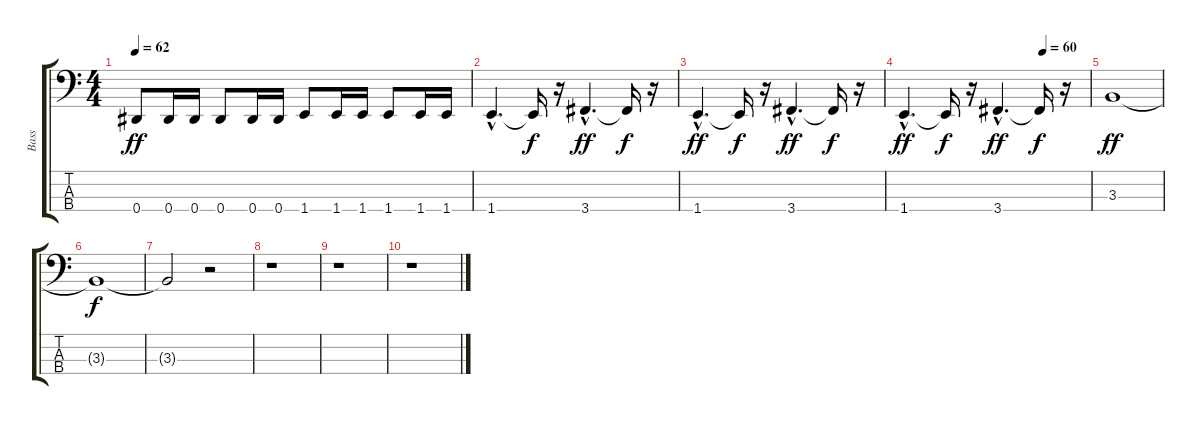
\track ("Bass" "Bass") {instrument electricbasspick}
\staff {score tabs}
\tuning (Gb2 Db2 Ab1 Eb1) {hide}
\ts (4 4)
\tempo 62
\clef f4
\ks c
0.4.8{dy ff} 0.4.16 0.4.16 0.4.8 0.4.16 0.4.16 1.4.8 1.4.16 1.4.16 1.4.8 1.4.16 1.4.16 |
1.4{hac}.4{d} 1.4{t}.16{dy f} r.16 3.4{hac}.4{d dy ff} 3.4{t}.16{dy f} r.16 |
1.4{hac}.4{d dy ff} 1.4{t}.16{dy f} r.16 3.4{hac}.4{d dy ff} 3.4{t}.16{dy f} r.16 |
\tempo (60 0.75)
1.4{hac}.4{d dy ff} 1.4{t}.16{dy f} r.16 3.4{hac}.4{d dy ff} 3.4{t}.16{dy f} r.16 |
3.3.1{dy ff} |
3.3{t}.1{dy f} |
3.3{t}.2 r.2 |
r.1 |
r.1 |
r.1
